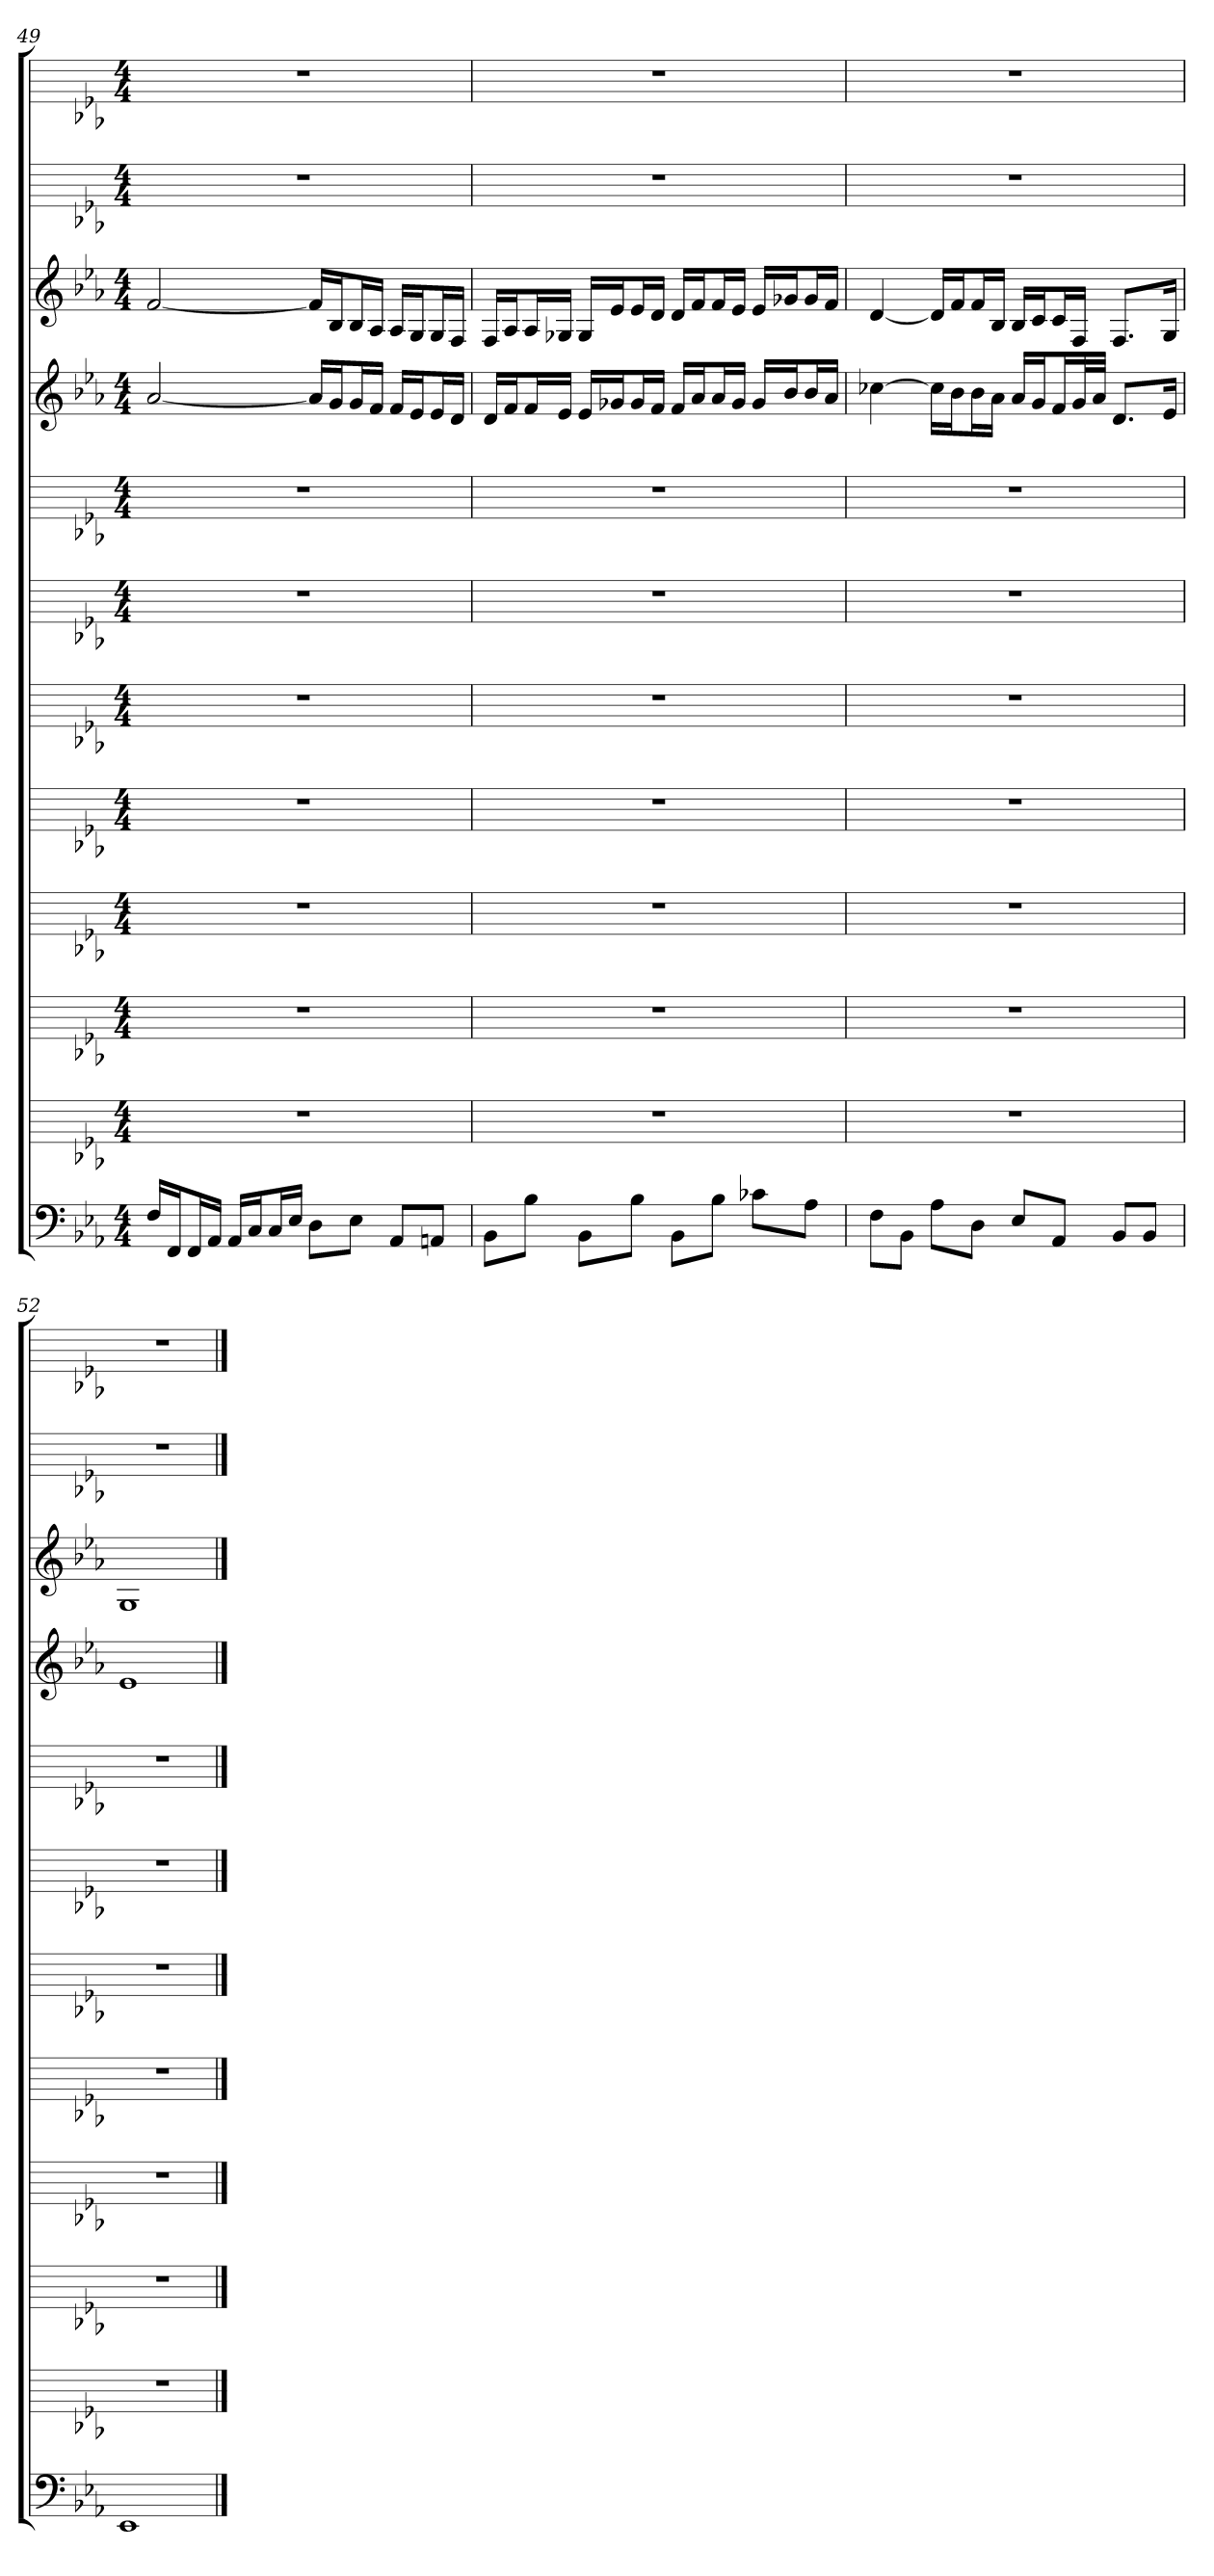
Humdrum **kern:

**kern	**kern	**kern	**kern	**kern	**kern	**kern	**kern	**kern	**kern	**kern	**kern
*part12	*part11	*part10	*part9	*part8	*part7	*part6	*part5	*part4	*part3	*part2	*part1
*staff12	*staff11	*staff10	*staff9	*staff8	*staff7	*staff6	*staff5	*staff4	*staff3	*staff2	*staff1
*k[b-e-a-]	*k[b-e-a-]	*k[b-e-a-]	*k[b-e-a-]	*k[b-e-a-]	*k[b-e-a-]	*k[b-e-a-]	*k[b-e-a-]	*k[b-e-a-]	*k[b-e-a-]	*k[b-e-a-]	*k[b-e-a-]
*E-:	*E-:	*E-:	*E-:	*E-:	*E-:	*E-:	*E-:	*E-:	*E-:	*E-:	*E-:
*M4/4	*M4/4	*M4/4	*M4/4	*M4/4	*M4/4	*M4/4	*M4/4	*M4/4	*M4/4	*M4/4	*M4/4
=49	=49	=49	=49	=49	=49	=49	=49	=49	=49	=49	=49
16FLL	1r	1r	1r	1r	1r	1r	1r	[2a-	[2f	1r	1r
16FFJ	.	.	.	.	.	.	.	.	.	.	.
16FFL	.	.	.	.	.	.	.	.	.	.	.
16AA-JJ	.	.	.	.	.	.	.	.	.	.	.
16AA-LL	.	.	.	.	.	.	.	.	.	.	.
16CJ	.	.	.	.	.	.	.	.	.	.	.
16CL	.	.	.	.	.	.	.	.	.	.	.
16E-JJ	.	.	.	.	.	.	.	.	.	.	.
8DL	.	.	.	.	.	.	.	16a-LL]	16fLL]	.	.
.	.	.	.	.	.	.	.	16gJ	16B-J	.	.
8E-J	.	.	.	.	.	.	.	16gL	16B-L	.	.
.	.	.	.	.	.	.	.	16fJJ	16A-JJ	.	.
8AA-L	.	.	.	.	.	.	.	16fLL	16A-LL	.	.
.	.	.	.	.	.	.	.	16e-J	16GJ	.	.
8AAnJ	.	.	.	.	.	.	.	16e-L	16GL	.	.
.	.	.	.	.	.	.	.	16dJJ	16FJJ	.	.
=50	=50	=50	=50	=50	=50	=50	=50	=50	=50	=50	=50
8BB-L	1r	1r	1r	1r	1r	1r	1r	16dLL	16FLL	1r	1r
.	.	.	.	.	.	.	.	16fJ	16A-J	.	.
8B-J	.	.	.	.	.	.	.	16fL	16A-L	.	.
.	.	.	.	.	.	.	.	16e-JJ	16G-XJJ	.	.
8BB-L	.	.	.	.	.	.	.	16e-LL	16G-LL	.	.
.	.	.	.	.	.	.	.	16g-XJ	16e-J	.	.
8B-J	.	.	.	.	.	.	.	16g-L	16e-L	.	.
.	.	.	.	.	.	.	.	16fJJ	16dJJ	.	.
8BB-L	.	.	.	.	.	.	.	16fLL	16dLL	.	.
.	.	.	.	.	.	.	.	16a-J	16fJ	.	.
8B-J	.	.	.	.	.	.	.	16a-L	16fL	.	.
.	.	.	.	.	.	.	.	16g-JJ	16e-JJ	.	.
8c-XL	.	.	.	.	.	.	.	16g-LL	16e-LL	.	.
.	.	.	.	.	.	.	.	16b-J	16g-XJ	.	.
8A-J	.	.	.	.	.	.	.	16b-L	16g-L	.	.
.	.	.	.	.	.	.	.	16a-JJ	16fJJ	.	.
=51	=51	=51	=51	=51	=51	=51	=51	=51	=51	=51	=51
8FL	1r	1r	1r	1r	1r	1r	1r	[4cc-X	[4d	1r	1r
8BB-J	.	.	.	.	.	.	.	.	.	.	.
8A-L	.	.	.	.	.	.	.	16cc-LL]	16dLL]	.	.
.	.	.	.	.	.	.	.	16b-J	16fJ	.	.
8DJ	.	.	.	.	.	.	.	16b-L	16fL	.	.
.	.	.	.	.	.	.	.	16a-JJ	16B-JJ	.	.
8E-L	.	.	.	.	.	.	.	16a-LL	16B-LL	.	.
.	.	.	.	.	.	.	.	16gJ	16cJ	.	.
8AA-J	.	.	.	.	.	.	.	16fL	16cL	.	.
.	.	.	.	.	.	.	.	32gL	16FJJ	.	.
.	.	.	.	.	.	.	.	32a-JJJ	.	.	.
8BB-L	.	.	.	.	.	.	.	8.dL	8.FL	.	.
8BB-J	.	.	.	.	.	.	.	.	.	.	.
.	.	.	.	.	.	.	.	16e-Jk	16GJk	.	.
=52	=52	=52	=52	=52	=52	=52	=52	=52	=52	=52	=52
1EE-	1r	1r	1r	1r	1r	1r	1r	1e-	1G	1r	1r
==	==	==	==	==	==	==	==	==	==	==	==
*-	*-	*-	*-	*-	*-	*-	*-	*-	*-	*-	*-
